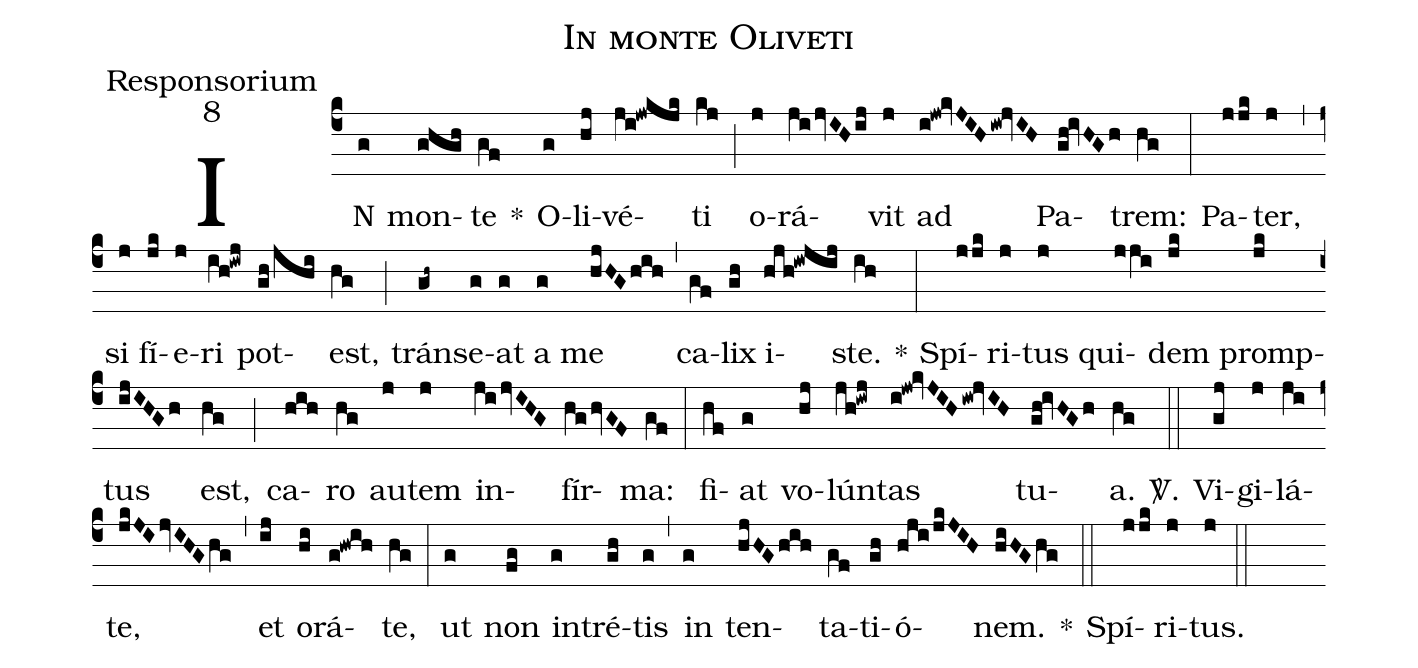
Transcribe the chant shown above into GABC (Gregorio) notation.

name:In monte Oliveti;
office-part:Responsorium;
mode:8;
%%
(c4) IN(g) mon(ghgh)te(gf) *() O(g)li(hj)vé(ji!jwkjk)ti(kj) (;) o(j)rá(jijvIHij)vit(j) ad(i!jw!kvJIHiw!jvIH) Pa(gh!ivHGh)trem:(hg) (:) Pa(jjk)ter,(j) (,) si(j) fí(jk)e(j)ri(ih!iwj) pot(gh/jhi)est,(hg) (;) trán(gh~)se(g)at(g) a(g) me(hjHGhih) (,) ca(gf)lix(gh) i(hjh!iwjij)ste.(ih) *(:) Spí(jjk)ri(j)tus(j) qui(jji)dem(jk) promp(jk)tus(ijIHGh) est,(hg) (;) ca(hih)ro(hg) au(j)tem(j) in(jijvIHG)fír(hghvGF)ma:(gf) (:) fi(hf)at(g) vo(hj)lún(jh!iwj)tas(i!jw!kvJIHiw!jvIH) tu(gh!ivHGh)a.(hg) <sp>V/</sp>.(::) Vi(gj)gi(j)lá(ji)te,(jkJIjvIHGhg) (,) et(ij) o(hi)rá(g!hwih)te,(hg) (:) ut(g) non(fg) in(g)tré(gh)tis(g) (,) in(g) ten(hjHGhih)ta(gf)ti(gh)ó(hji/jkJIH)nem.(hiHGhg) *(::) Spí(jjk)ri(j)tus.(j) (::)
